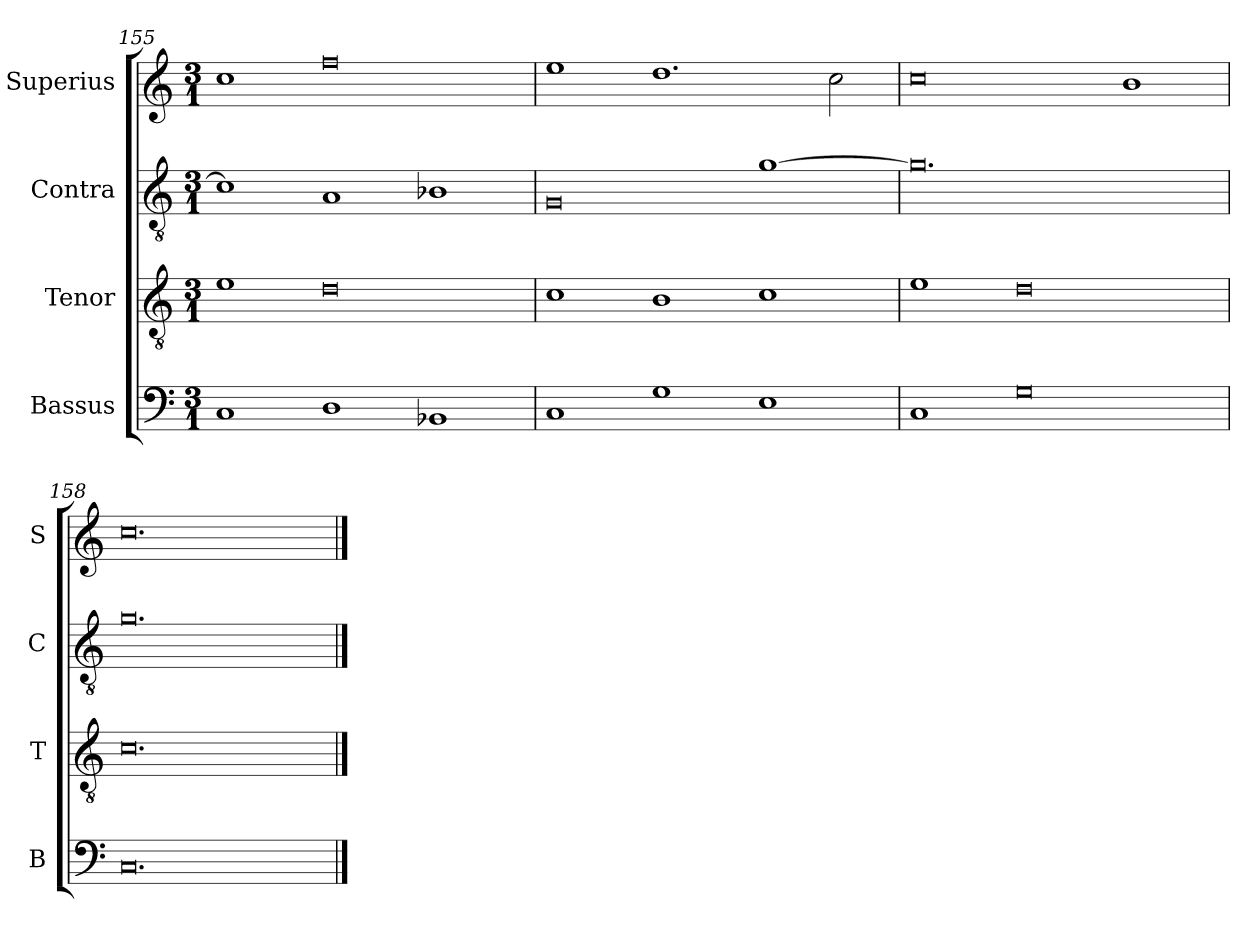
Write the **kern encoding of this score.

**kern	**kern	**kern	**kern
*part4	*part3	*part2	*part1
*staff4	*staff3	*staff2	*staff1
*I"Bassus	*I"Tenor	*I"Contra	*I"Superius
*I'B	*I'T	*I'C	*I'S
*clefF4	*clefGv2	*clefGv2	*clefG2
*k[]	*k[]	*k[]	*k[]
*M3/1	*M3/1	*M3/1	*M3/1
=155	=155	=155	=155
1C	1e	1c]	1cc
1D	0d	1A	0ff
1BB-X	.	1B-X	.
=156	=156	=156	=156
1C	1c	0G	1ee
1G	1B	.	1.dd
1E	1c	[1g	.
.	.	.	2cc\
=157	=157	=157	=157
1C	1e	0.g]	0cc
0G	0d	.	.
.	.	.	1b
=158	=158	=158	=158
0.C	0.c	0.g	0.cc
==	==	==	==
*-	*-	*-	*-
